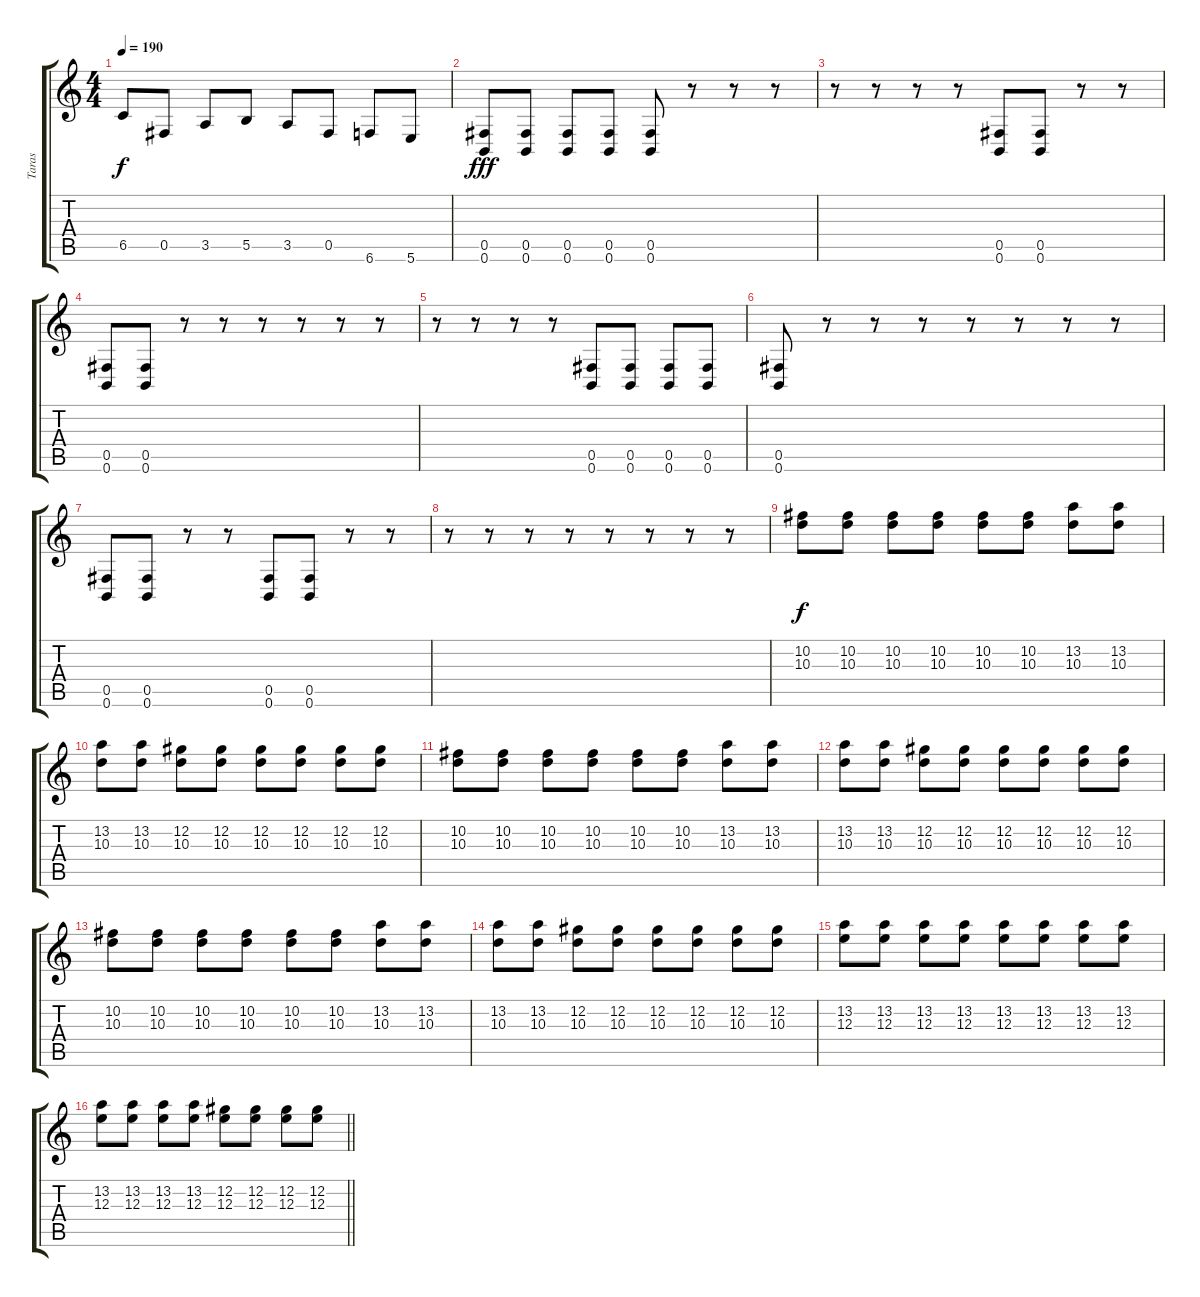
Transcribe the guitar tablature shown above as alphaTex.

\track ("Taras" "Taras") {instrument distortionguitar}
\staff {score tabs}
\tuning (Db4 Ab3 E3 B2 Gb2 B1) {hide}
\ts (4 4)
\tempo 190
\clef g2
\ks c
6.5.8{dy f} 0.5.8 3.5.8 5.5.8 3.5.8 0.5.8 6.6.8 5.6.8 |
(0.5 0.6).8{dy fff} (0.5 0.6).8 (0.5 0.6).8 (0.5 0.6).8 (0.5 0.6).8 r.8 r.8 r.8 |
r.8 r.8 r.8 r.8 (0.5 0.6).8 (0.5 0.6).8 r.8 r.8 |
(0.5 0.6).8 (0.5 0.6).8 r.8 r.8 r.8 r.8 r.8 r.8 |
r.8 r.8 r.8 r.8 (0.5 0.6).8 (0.5 0.6).8 (0.5 0.6).8 (0.5 0.6).8 |
(0.5 0.6).8 r.8 r.8 r.8 r.8 r.8 r.8 r.8 |
(0.5 0.6).8 (0.5 0.6).8 r.8 r.8 (0.5 0.6).8 (0.5 0.6).8 r.8 r.8 |
r.8 r.8 r.8 r.8 r.8 r.8 r.8 r.8 |
(10.2 10.3).8{dy f} (10.2 10.3).8 (10.2 10.3).8 (10.2 10.3).8 (10.2 10.3).8 (10.2 10.3).8 (13.2 10.3).8 (13.2 10.3).8 |
(13.2 10.3).8 (13.2 10.3).8 (12.2 10.3).8 (12.2 10.3).8 (12.2 10.3).8 (12.2 10.3).8 (12.2 10.3).8 (12.2 10.3).8 |
(10.2 10.3).8 (10.2 10.3).8 (10.2 10.3).8 (10.2 10.3).8 (10.2 10.3).8 (10.2 10.3).8 (13.2 10.3).8 (13.2 10.3).8 |
(13.2 10.3).8 (13.2 10.3).8 (12.2 10.3).8 (12.2 10.3).8 (12.2 10.3).8 (12.2 10.3).8 (12.2 10.3).8 (12.2 10.3).8 |
(10.2 10.3).8 (10.2 10.3).8 (10.2 10.3).8 (10.2 10.3).8 (10.2 10.3).8 (10.2 10.3).8 (13.2 10.3).8 (13.2 10.3).8 |
(13.2 10.3).8 (13.2 10.3).8 (12.2 10.3).8 (12.2 10.3).8 (12.2 10.3).8 (12.2 10.3).8 (12.2 10.3).8 (12.2 10.3).8 |
(13.2 12.3).8 (13.2 12.3).8 (13.2 12.3).8 (13.2 12.3).8 (13.2 12.3).8 (13.2 12.3).8 (13.2 12.3).8 (13.2 12.3).8 |
\barLineRight lightlight
(13.2 12.3).8 (13.2 12.3).8 (13.2 12.3).8 (13.2 12.3).8 (12.2 12.3).8 (12.2 12.3).8 (12.2 12.3).8 (12.2 12.3).8
